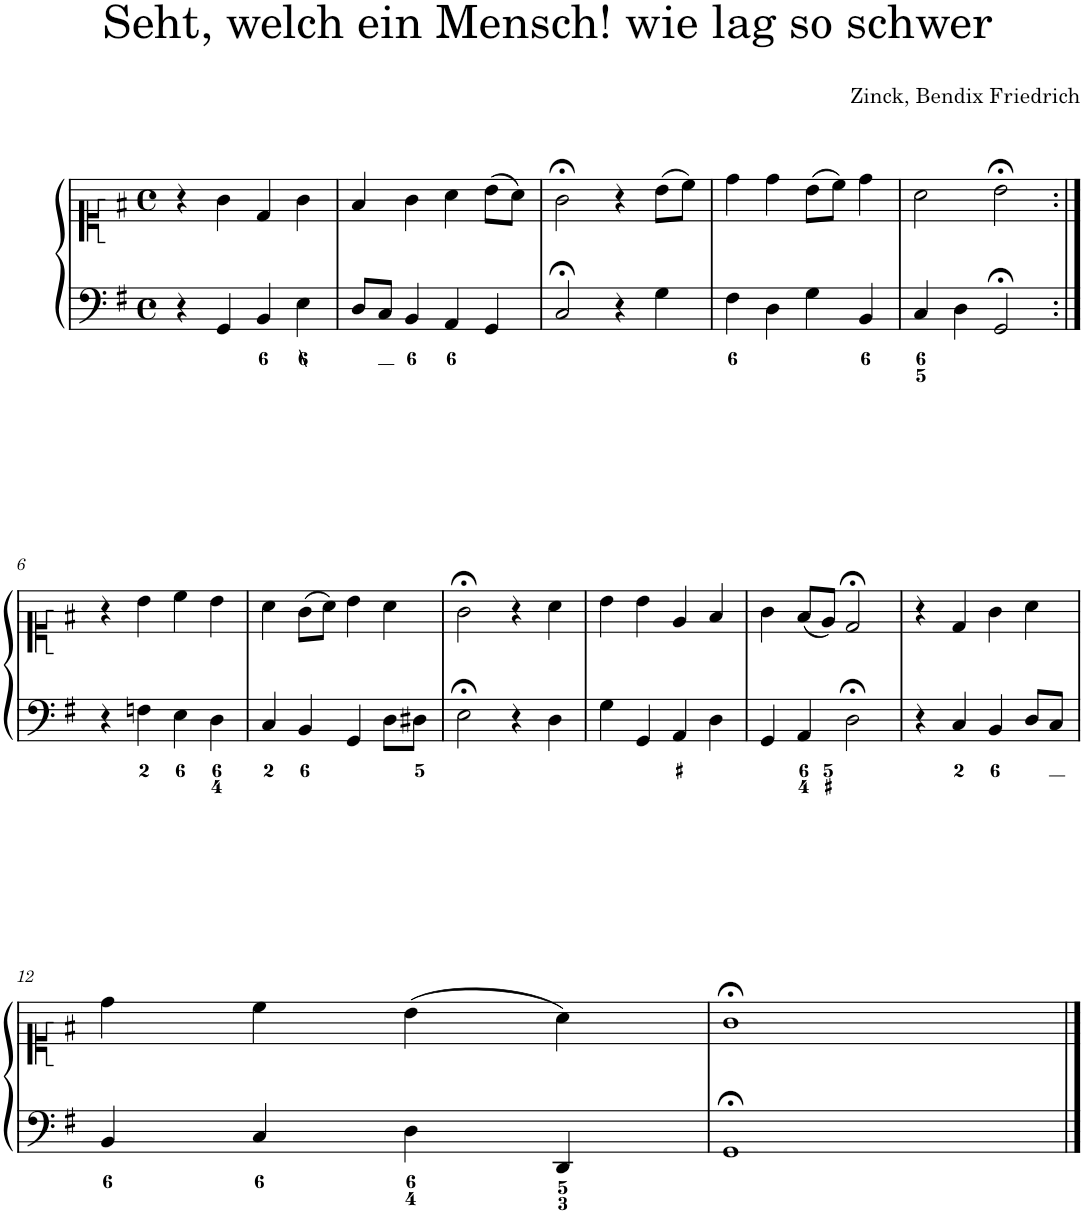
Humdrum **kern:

**kern	**kern
*part1	*part1
*staff2	*staff1
*I"Piano	*
*I'Pno.	*
*clefF4	*clefC1
*k[f#]	*k[f#]
*M4/4	*M4/4
*met(c)	*met(c)
=1	=1
4r	4r
4GG/	4g\
4BB/	4d/
4E\	4g\
=2	=2
8D/L	4f#/
8C/J	.
4BB/	4g\
4AA/	4a\
4GG/	(8b\L
.	8a\J)
=3	=3
2C;</	2g;<\
4r	4r
4G\	(8b\L
.	8cc\J)
=4	=4
4F#\	4dd\
4D\	4dd\
4G\	(8b\L
.	8cc\J)
4BB/	4dd\
=5	=5
4C/	2a\
4D\	.
2GG;</	2b;<\
!!LO:LB:g=z
=6:|!	=6:|!
4r	4r
4Fn\	4b\
4E\	4cc\
4D\	4b\
=7	=7
4C/	4a\
4BB/	(8g\L
.	8a\J)
4GG/	4b\
8D\L	4a\
8D#X\J	.
=8	=8
2E;<\	2g;<\
4r	4r
4D\	4a\
=9	=9
4G\	4b\
4GG/	4b\
4AA/	4e/
4D\	4f#/
=10	=10
4GG/	4g\
4AA/	(8f#/L
.	8e/J)
2D;<\	2d;</
=11	=11
4r	4r
4C/	4d/
4BB/	4g\
8D/L	4a\
8C/J	.
!!LO:LB:g=z
=12	=12
4BB/	4dd\
4C/	4cc\
4D\	(4b\
4DD/	4a\)
=13	=13
1GG;<	1g;<
==	==
*-	*-
